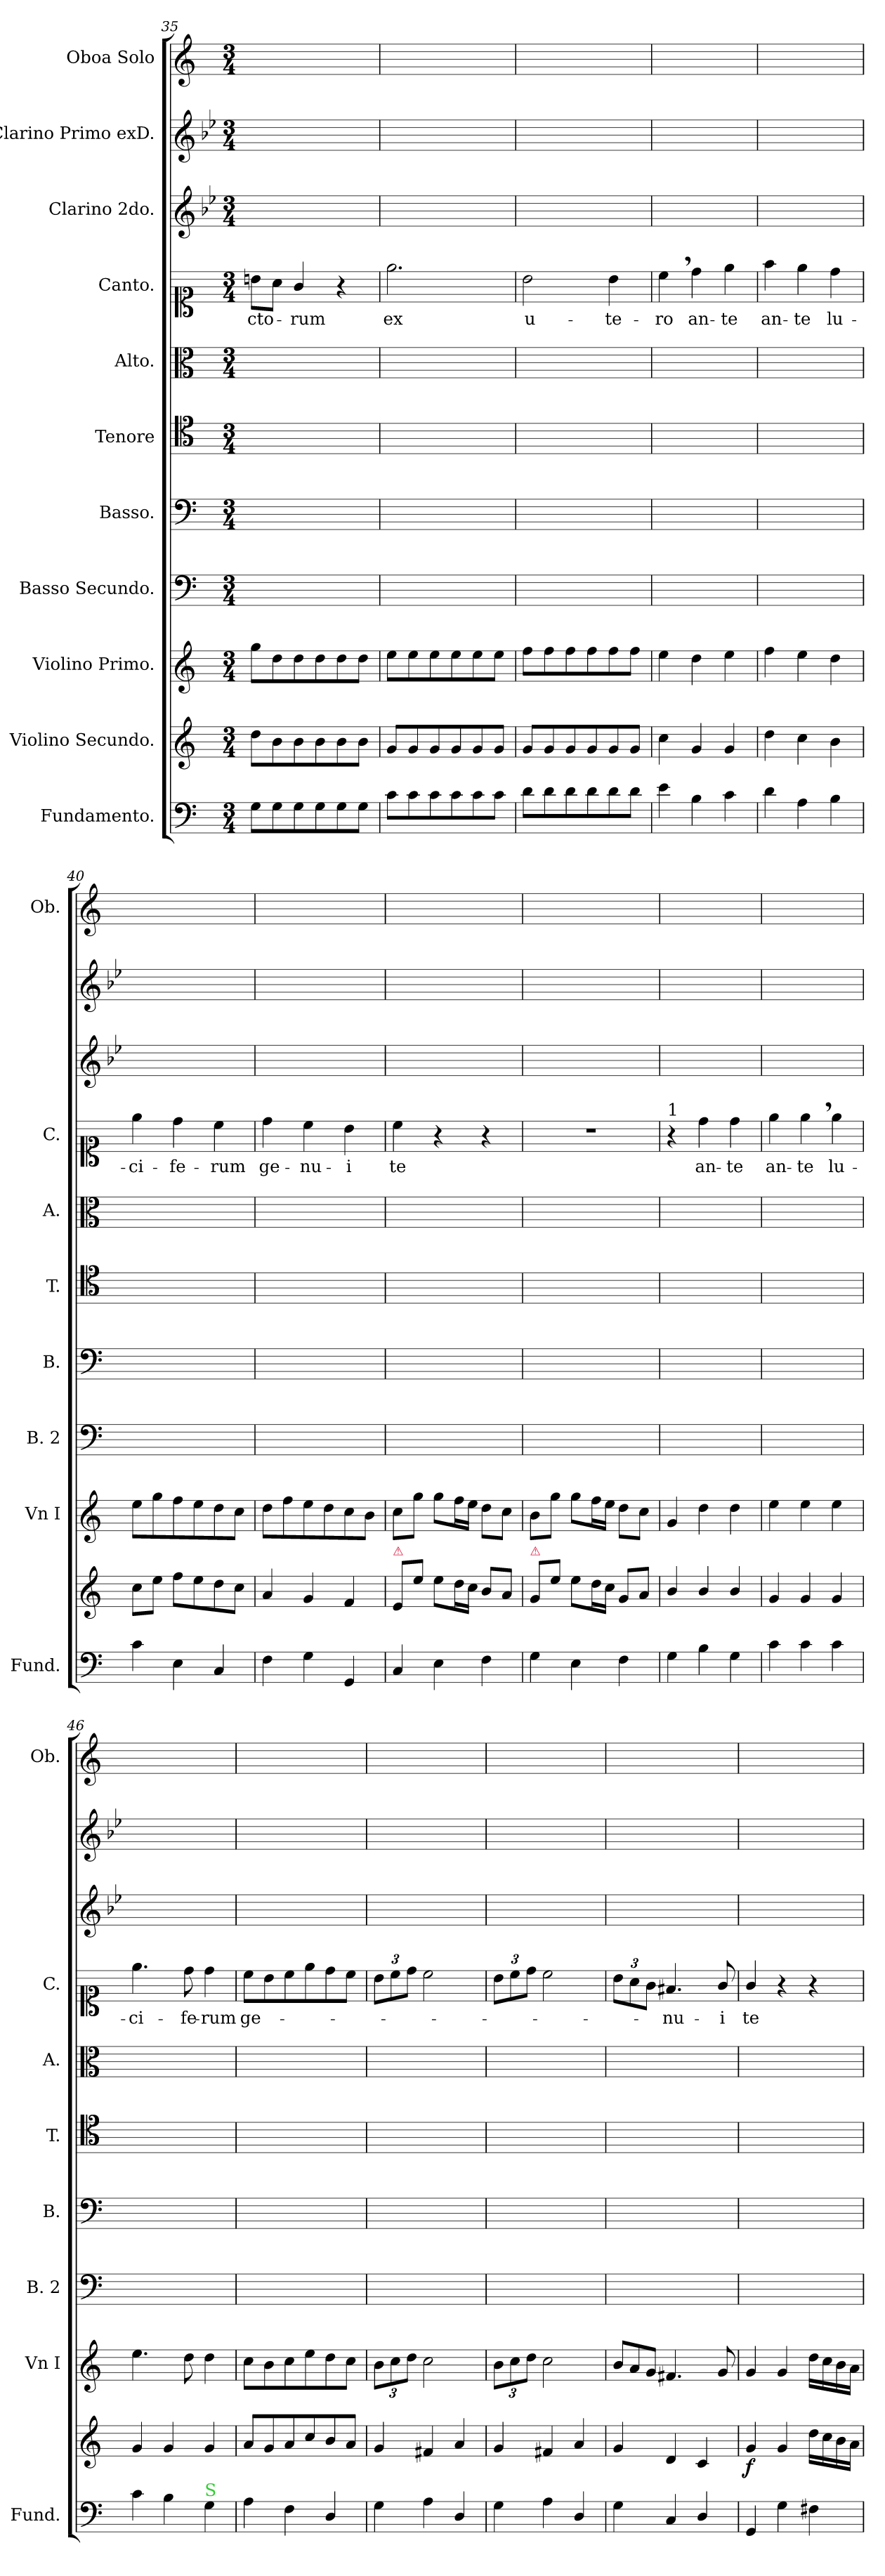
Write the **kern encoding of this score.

**kern	**dynam	**kern	**dynam	**kern	**dynam	**kern	**kern	**kern	**kern	**kern	**text	**kern	**kern	**kern
*part11	*part11	*part10	*part10	*part9	*part9	*part8	*part7	*part6	*part5	*part4	*part4	*part3	*part2	*part1
*staff11	*staff11	*staff10	*staff10	*staff9	*staff9	*staff8	*staff7	*staff6	*staff5	*staff4	*staff4	*staff3	*staff2	*staff1
*I"Fundamento.	*	*I"Violino Secundo.	*	*I"Violino Primo.	*	*I"Basso Secundo.	*I"Basso.	*I"Tenore	*I"Alto.	*I"Canto.	*	*I"Clarino 2do.	*I"Clarino Primo exD.	*I"Oboa Solo
*I'Fund.	*	*	*	*I'Vn I	*	*I'B. 2	*I'B.	*I'T.	*I'A.	*I'C.	*	*	*	*I'Ob.
*clefF4	*	*clefG2	*	*clefG2	*	*clefF4	*clefF4	*clefC4	*clefC3	*clefC1	*	*clefG2	*clefG2	*clefG2
*	*	*	*	*	*	*	*	*	*	*	*	*ITrd-1c-2	*ITrd-1c-2	*
*k[]	*	*k[]	*	*k[]	*	*k[]	*k[]	*k[]	*k[]	*k[]	*	*k[]	*k[]	*k[]
*M3/4	*	*M3/4	*	*M3/4	*	*M3/4	*M3/4	*M3/4	*M3/4	*M3/4	*	*M3/4	*M3/4	*M3/4
=35	=35	=35	=35	=35	=35	=35	=35	=35	=35	=35	=35	=35	=35	=35
8G\L	.	8dd\L	.	8gg\L	.	2.ryy	2.ryy	2.ryy	2.ryy	8bn\L	-cto-	2.ryy	2.ryy	2.ryy
8G\	.	8b\	.	8dd\	.	.	.	.	.	8a\J	.	.	.	.
8G\	.	8b\	.	8dd\	.	.	.	.	.	4g/	-rum	.	.	.
8G\	.	8b\	.	8dd\	.	.	.	.	.	.	.	.	.	.
8G\	.	8b\	.	8dd\	.	.	.	.	.	4r	.	.	.	.
8G\J	.	8b\J	.	8dd\J	.	.	.	.	.	.	.	.	.	.
=36	=36	=36	=36	=36	=36	=36	=36	=36	=36	=36	=36	=36	=36	=36
8c\L	.	8g/L	.	8ee\L	.	2.ryy	2.ryy	2.ryy	2.ryy	2.ee\	ex	2.ryy	2.ryy	2.ryy
8c\	.	8g/	.	8ee\	.	.	.	.	.	.	.	.	.	.
8c\	.	8g/	.	8ee\	.	.	.	.	.	.	.	.	.	.
8c\	.	8g/	.	8ee\	.	.	.	.	.	.	.	.	.	.
8c\	.	8g/	.	8ee\	.	.	.	.	.	.	.	.	.	.
8c\J	.	8g/J	.	8ee\J	.	.	.	.	.	.	.	.	.	.
=37	=37	=37	=37	=37	=37	=37	=37	=37	=37	=37	=37	=37	=37	=37
8d\L	.	8g/L	.	8ff\L	.	2.ryy	2.ryy	2.ryy	2.ryy	2b\	u-	2.ryy	2.ryy	2.ryy
8d\	.	8g/	.	8ff\	.	.	.	.	.	.	.	.	.	.
8d\	.	8g/	.	8ff\	.	.	.	.	.	.	.	.	.	.
8d\	.	8g/	.	8ff\	.	.	.	.	.	.	.	.	.	.
8d\	.	8g/	.	8ff\	.	.	.	.	.	4b\	-te-	.	.	.
8d\J	.	8g/J	.	8ff\J	.	.	.	.	.	.	.	.	.	.
=38	=38	=38	=38	=38	=38	=38	=38	=38	=38	=38	=38	=38	=38	=38
4e\	.	4cc\	.	4ee\	.	2.ryy	2.ryy	2.ryy	2.ryy	4cc,\	-ro	2.ryy	2.ryy	2.ryy
4B\	.	4g/	.	4dd\	.	.	.	.	.	4dd\	an-	.	.	.
4c\	.	4g/	.	4ee\	.	.	.	.	.	4ee\	-te	.	.	.
=39	=39	=39	=39	=39	=39	=39	=39	=39	=39	=39	=39	=39	=39	=39
4d\	.	4dd\	.	4ff\	.	2.ryy	2.ryy	2.ryy	2.ryy	4ff\	an-	2.ryy	2.ryy	2.ryy
4A\	.	4cc\	.	4ee\	.	.	.	.	.	4ee\	-te	.	.	.
4B\	.	4b\	.	4dd\	.	.	.	.	.	4dd\	lu-	.	.	.
=40	=40	=40	=40	=40	=40	=40	=40	=40	=40	=40	=40	=40	=40	=40
4c\	.	8cc\L	.	8ee\L	.	2.ryy	2.ryy	2.ryy	2.ryy	4ee\	-ci-	2.ryy	2.ryy	2.ryy
.	.	8ee\J	.	8gg\	.	.	.	.	.	.	.	.	.	.
4E\	.	8ff\L	.	8ff\	.	.	.	.	.	4dd\	-fe-	.	.	.
.	.	8ee\	.	8ee\	.	.	.	.	.	.	.	.	.	.
4C/	.	8dd\	.	8dd\	.	.	.	.	.	4cc\	-rum	.	.	.
.	.	8cc\J	.	8cc\J	.	.	.	.	.	.	.	.	.	.
=41	=41	=41	=41	=41	=41	=41	=41	=41	=41	=41	=41	=41	=41	=41
4F\	.	4a/	.	8dd\L	.	2.ryy	2.ryy	2.ryy	2.ryy	4dd\	ge-	2.ryy	2.ryy	2.ryy
.	.	.	.	8ff\	.	.	.	.	.	.	.	.	.	.
4G\	.	4g/	.	8ee\	.	.	.	.	.	4cc\	-nu-	.	.	.
.	.	.	.	8dd\	.	.	.	.	.	.	.	.	.	.
4GG/	.	4f/	.	8cc\	.	.	.	.	.	4b\	-i	.	.	.
.	.	.	.	8b\J	.	.	.	.	.	.	.	.	.	.
=42	=42	=42	=42	=42	=42	=42	=42	=42	=42	=42	=42	=42	=42	=42
!	!	!LO:TX:a:color=crimson:t=⚠	!	!	!	!	!	!	!	!	!	!	!	!
4C/	.	8e/L	.	8cc\L	.	2.ryy	2.ryy	2.ryy	2.ryy	4cc\	te	2.ryy	2.ryy	2.ryy
.	.	8ee\J	.	8gg\J	.	.	.	.	.	.	.	.	.	.
4E\	.	8ee\L	.	8gg\L	.	.	.	.	.	4r	.	.	.	.
.	.	16dd\L	.	16ff\L	.	.	.	.	.	.	.	.	.	.
.	.	16cc\JJ	.	16ee\JJ	.	.	.	.	.	.	.	.	.	.
4F\	.	8b/L	.	8dd\L	.	.	.	.	.	4r	.	.	.	.
.	.	8a/J	.	8cc\J	.	.	.	.	.	.	.	.	.	.
=43	=43	=43	=43	=43	=43	=43	=43	=43	=43	=43	=43	=43	=43	=43
!	!	!LO:TX:a:color=crimson:t=⚠	!	!	!	!	!	!	!	!	!	!	!	!
4G\	.	8g/L	.	8b\L	.	2.ryy	2.ryy	2.ryy	2.ryy	2.r	.	2.ryy	2.ryy	2.ryy
.	.	8ee\J	.	8gg\J	.	.	.	.	.	.	.	.	.	.
4E\	.	8ee\L	.	8gg\L	.	.	.	.	.	.	.	.	.	.
.	.	16dd\L	.	16ff\L	.	.	.	.	.	.	.	.	.	.
.	.	16cc\JJ	.	16ee\JJ	.	.	.	.	.	.	.	.	.	.
4F\	.	8g/L	.	8dd\L	.	.	.	.	.	.	.	.	.	.
.	.	8a/J	.	8cc\J	.	.	.	.	.	.	.	.	.	.
=44	=44	=44	=44	=44	=44	=44	=44	=44	=44	=44	=44	=44	=44	=44
!	!	!	!	!	!	!	!	!	!	!LO:TX:a:t=1	!	!	!	!
4G\	.	4b/	.	4g/	.	2.ryy	2.ryy	2.ryy	2.ryy	4r	.	2.ryy	2.ryy	2.ryy
4B\	.	4b/	.	4dd\	.	.	.	.	.	4dd\	an-	.	.	.
4G\	.	4b/	.	4dd\	.	.	.	.	.	4dd\	-te	.	.	.
=45	=45	=45	=45	=45	=45	=45	=45	=45	=45	=45	=45	=45	=45	=45
4c\	.	4g/	.	4ee\	.	2.ryy	2.ryy	2.ryy	2.ryy	4ee\	an-	2.ryy	2.ryy	2.ryy
4c\	.	4g/	.	4ee\	.	.	.	.	.	4ee,\	-te	.	.	.
4c\	.	4g/	.	4ee\	.	.	.	.	.	4ee\	lu-	.	.	.
=46	=46	=46	=46	=46	=46	=46	=46	=46	=46	=46	=46	=46	=46	=46
4c\	.	4g/	.	4.ee\	.	2.ryy	2.ryy	2.ryy	2.ryy	4.ee\	-ci-	2.ryy	2.ryy	2.ryy
4B\	.	4g/	.	.	.	.	.	.	.	.	.	.	.	.
.	.	.	.	8dd\	.	.	.	.	.	8dd\	-fe-	.	.	.
!LO:TX:a:color=limegreen:t=S	!	!	!	!	!	!	!	!	!	!	!	!	!	!
4G\	.	4g/	.	4dd\	.	.	.	.	.	4dd\	-rum	.	.	.
=47	=47	=47	=47	=47	=47	=47	=47	=47	=47	=47	=47	=47	=47	=47
4A\	.	8a/L	.	8cc\L	.	2.ryy	2.ryy	2.ryy	2.ryy	8cc\L	ge-	2.ryy	2.ryy	2.ryy
.	.	8g/	.	8b\	.	.	.	.	.	8b\	.	.	.	.
4F\	.	8a/	.	8cc\	.	.	.	.	.	8cc\	.	.	.	.
.	.	8cc/	.	8ee\	.	.	.	.	.	8ee\	.	.	.	.
4D/	.	8b/	.	8dd\	.	.	.	.	.	8dd\	.	.	.	.
.	.	8a/J	.	8cc\J	.	.	.	.	.	8cc\J	.	.	.	.
=48	=48	=48	=48	=48	=48	=48	=48	=48	=48	=48	=48	=48	=48	=48
4G\	.	4g/	.	12b\L	.	2.ryy	2.ryy	2.ryy	2.ryy	12b\L	.	2.ryy	2.ryy	2.ryy
.	.	.	.	12cc\	.	.	.	.	.	12cc\	.	.	.	.
.	.	.	.	12dd\J	.	.	.	.	.	12dd\J	.	.	.	.
4A\	.	4f#X/	.	2cc\	.	.	.	.	.	2cc\	.	.	.	.
4D/	.	4a/	.	.	.	.	.	.	.	.	.	.	.	.
=49	=49	=49	=49	=49	=49	=49	=49	=49	=49	=49	=49	=49	=49	=49
4G\	.	4g/	.	12b\L	.	2.ryy	2.ryy	2.ryy	2.ryy	12b\L	.	2.ryy	2.ryy	2.ryy
.	.	.	.	12cc\	.	.	.	.	.	12cc\	.	.	.	.
.	.	.	.	12dd\J	.	.	.	.	.	12dd\J	.	.	.	.
4A\	.	4f#X/	.	2cc\	.	.	.	.	.	2cc\	.	.	.	.
4D/	.	4a/	.	.	.	.	.	.	.	.	.	.	.	.
=50	=50	=50	=50	=50	=50	=50	=50	=50	=50	=50	=50	=50	=50	=50
*	*	*	*	*Xtuplet	*	*	*	*	*	*	*	*	*	*
4G\	.	4g/	.	12b/L	.	2.ryy	2.ryy	2.ryy	2.ryy	12b\L	.	2.ryy	2.ryy	2.ryy
.	.	.	.	12a/	.	.	.	.	.	12a\	.	.	.	.
.	.	.	.	12g/J	.	.	.	.	.	12g\J	.	.	.	.
4C/	.	4d/	.	4.f#X/	.	.	.	.	.	4.f#X/	-nu-	.	.	.
4D/	.	4c/	.	.	.	.	.	.	.	.	.	.	.	.
.	.	.	.	8g/	.	.	.	.	.	8g/	-i	.	.	.
=51	=51	=51	=51	=51	=51	=51	=51	=51	=51	=51	=51	=51	=51	=51
!	!LO:DY:a	!	!	!	!LO:DY:a	!	!	!	!	!	!	!	!	!
4GG/	fort.	4g/	f.	4g/	fort.	2.ryy	2.ryy	2.ryy	2.ryy	4g/	te	2.ryy	2.ryy	2.ryy
4G\	.	4g/	.	4g/	.	.	.	.	.	4r	.	.	.	.
4F#X\	.	16dd\LL	.	16dd\LL	.	.	.	.	.	4r	.	.	.	.
.	.	16cc\	.	16cc\	.	.	.	.	.	.	.	.	.	.
.	.	16b\	.	16b\	.	.	.	.	.	.	.	.	.	.
.	.	16a\JJ	.	16a\JJ	.	.	.	.	.	.	.	.	.	.
=	=	=	=	=	=	=	=	=	=	=	=	=	=	=
*-	*-	*-	*-	*-	*-	*-	*-	*-	*-	*-	*-	*-	*-	*-
